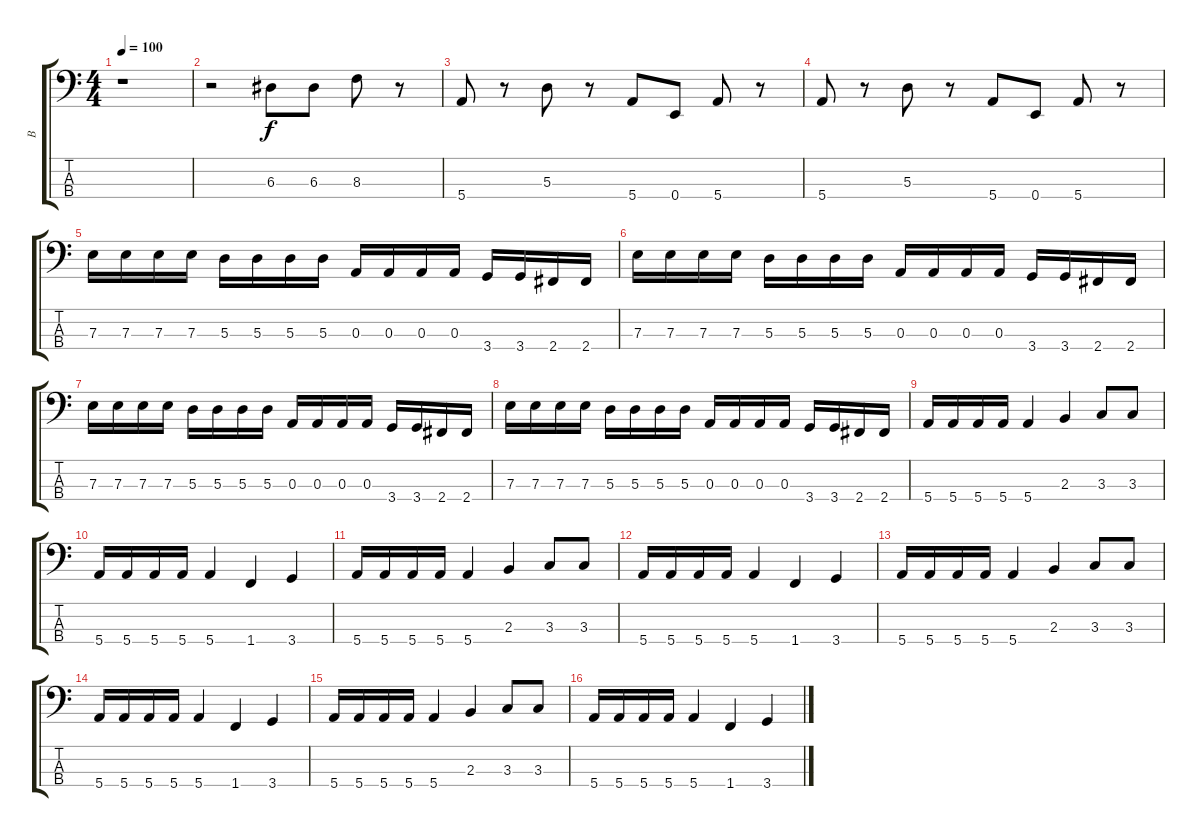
\track ("B" "B") {instrument electricbassfinger}
\staff {score tabs}
\tuning (G2 D2 A1 E1) {hide}
\ts (4 4)
\tempo 100
\clef f4
\ks c
r.1{dy f} |
r.2 6.3.8 6.3.8 8.3.8 r.8 |
5.4.8 r.8 5.3.8 r.8 5.4.8 0.4.8 5.4.8 r.8 |
5.4.8 r.8 5.3.8 r.8 5.4.8 0.4.8 5.4.8 r.8 |
7.3.16 7.3.16 7.3.16 7.3.16 5.3.16 5.3.16 5.3.16 5.3.16 0.3.16 0.3.16 0.3.16 0.3.16 3.4.16 3.4.16 2.4.16 2.4.16 |
7.3.16 7.3.16 7.3.16 7.3.16 5.3.16 5.3.16 5.3.16 5.3.16 0.3.16 0.3.16 0.3.16 0.3.16 3.4.16 3.4.16 2.4.16 2.4.16 |
7.3.16 7.3.16 7.3.16 7.3.16 5.3.16 5.3.16 5.3.16 5.3.16 0.3.16 0.3.16 0.3.16 0.3.16 3.4.16 3.4.16 2.4.16 2.4.16 |
7.3.16 7.3.16 7.3.16 7.3.16 5.3.16 5.3.16 5.3.16 5.3.16 0.3.16 0.3.16 0.3.16 0.3.16 3.4.16 3.4.16 2.4.16 2.4.16 |
5.4.16 5.4.16 5.4.16 5.4.16 5.4.4 2.3.4 3.3.8 3.3.8 |
5.4.16 5.4.16 5.4.16 5.4.16 5.4.4 1.4.4 3.4.4 |
5.4.16 5.4.16 5.4.16 5.4.16 5.4.4 2.3.4 3.3.8 3.3.8 |
5.4.16 5.4.16 5.4.16 5.4.16 5.4.4 1.4.4 3.4.4 |
5.4.16 5.4.16 5.4.16 5.4.16 5.4.4 2.3.4 3.3.8 3.3.8 |
5.4.16 5.4.16 5.4.16 5.4.16 5.4.4 1.4.4 3.4.4 |
5.4.16 5.4.16 5.4.16 5.4.16 5.4.4 2.3.4 3.3.8 3.3.8 |
5.4.16 5.4.16 5.4.16 5.4.16 5.4.4 1.4.4 3.4.4
